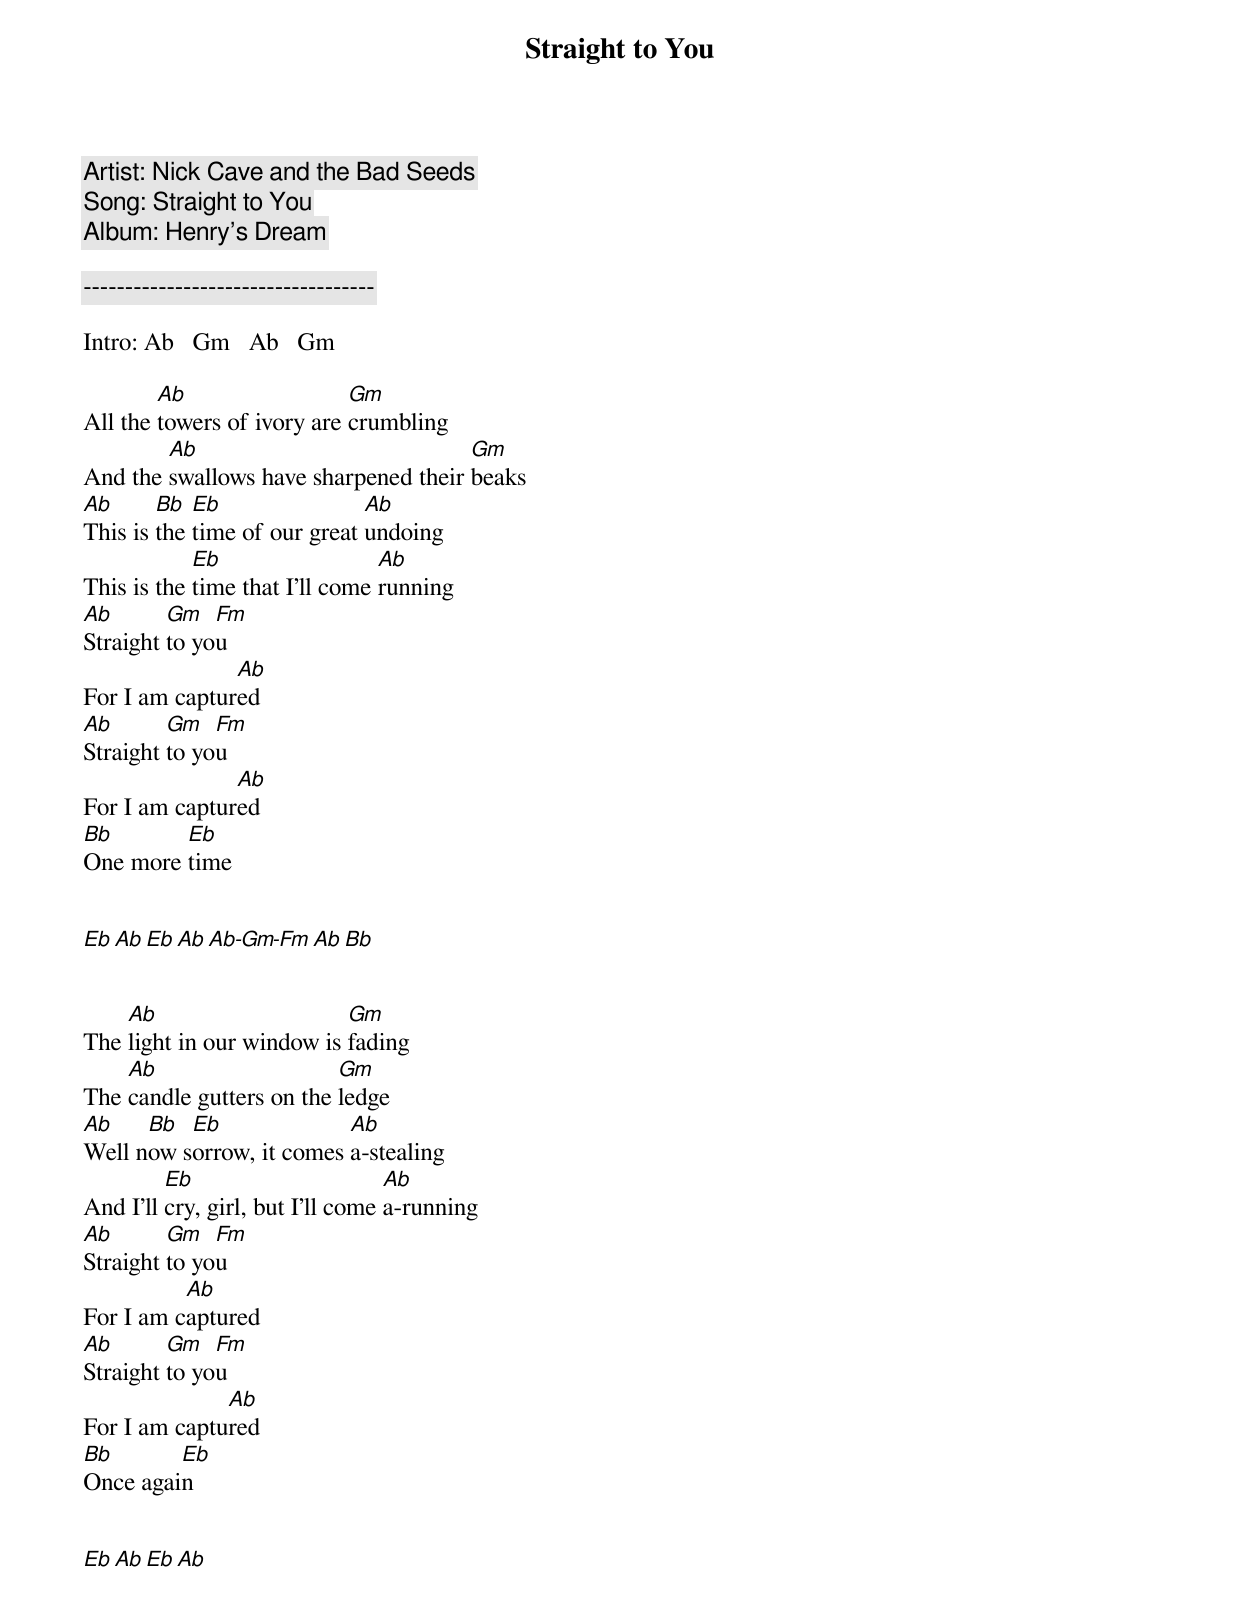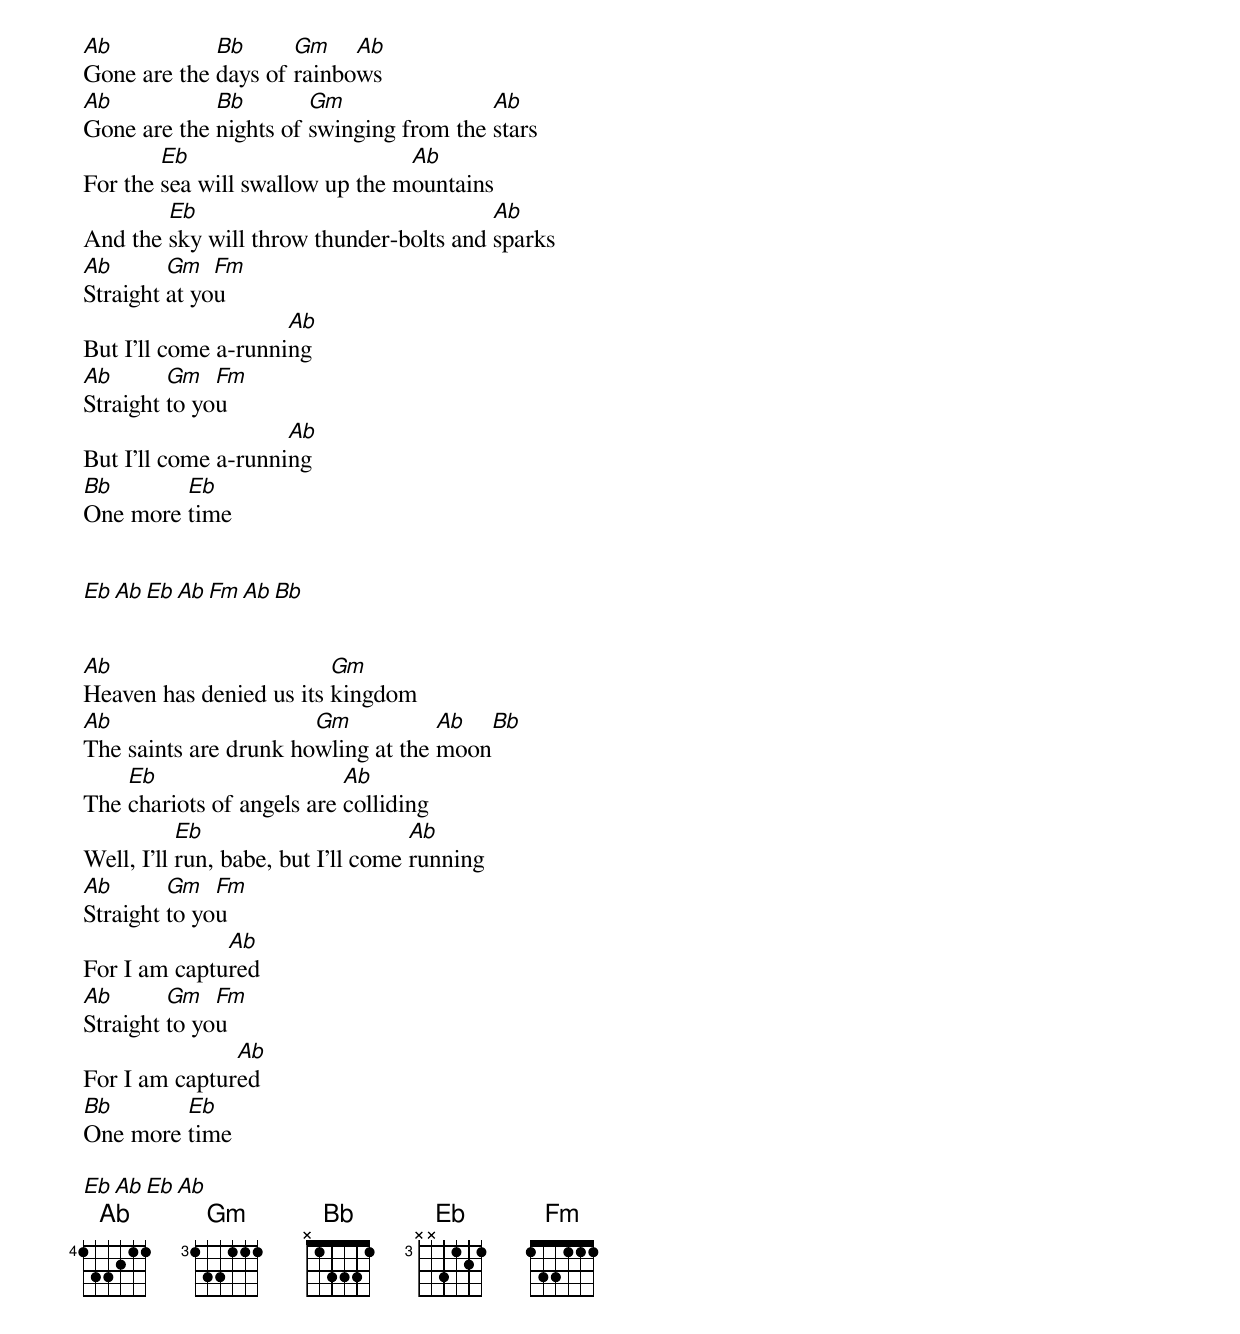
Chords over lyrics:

Straight to You

Artist: Nick Cave and the Bad Seeds
Song: Straight to You
Album: Henry's Dream

-----------------------------------

Intro: Ab   Gm   Ab   Gm

        Ab                  Gm
All the towers of ivory are crumbling
        Ab                            Gm
And the swallows have sharpened their beaks
Ab      Bb  Eb                Ab
This is the time of our great undoing
            Eb                  Ab
This is the time that I'll come running
Ab       Gm   Fm
Straight to you
               Ab
For I am captured
Ab       Gm   Fm
Straight to you
               Ab
For I am captured
Bb       Eb
One more time


Eb   Ab   Eb   Ab   Ab-Gm-Fm   Ab   Bb


    Ab                     Gm
The light in our window is fading
    Ab                    Gm
The candle gutters on the ledge
Ab    Bb  Eb              Ab
Well now sorrow, it comes a-stealing
         Eb                       Ab
And I'll cry, girl, but I'll come a-running
Ab       Gm   Fm
Straight to you
          Ab
For I am captured
Ab       Gm   Fm
Straight to you
              Ab
For I am captured
Bb       Eb
Once again


Eb   Ab   Eb    Ab


Ab           Bb      Gm    Ab
Gone are the days of rainbows
Ab           Bb        Gm                Ab
Gone are the nights of swinging from the stars
        Eb                       Ab
For the sea will swallow up the mountains
        Eb                               Ab
And the sky will throw thunder-bolts and sparks
Ab       Gm   Fm
Straight at you
                     Ab
But I'll come a-running
Ab       Gm   Fm
Straight to you
                     Ab
But I'll come a-running
Bb       Eb
One more time


Eb   Ab   Eb   Ab   Fm   Ab    Bb


Ab                       Gm
Heaven has denied us its kingdom
Ab                     Gm           Ab  Bb
The saints are drunk howling at the moon
    Eb                     Ab
The chariots of angels are colliding
           Eb                       Ab
Well, I'll run, babe, but I'll come running
Ab       Gm   Fm
Straight to you
              Ab
For I am captured
Ab       Gm   Fm
Straight to you
               Ab
For I am captured
Bb       Eb
One more time

Eb    Ab    Eb   Ab
